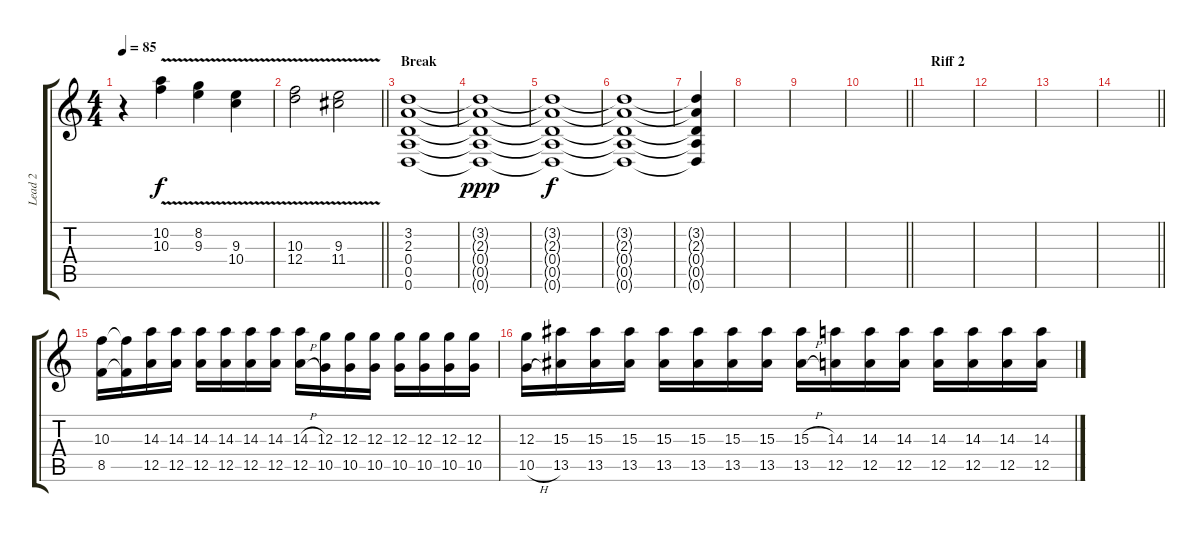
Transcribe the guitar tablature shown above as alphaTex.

\track ("Lead 2" "Lead 2") {instrument overdrivenguitar}
\staff {score tabs}
\tuning (E4 B3 G3 D3 A2 D2) {hide}
\ts (4 4)
\tempo 85
\clef g2
\ks c
r.4{dy f} (10.2{v} 10.3).4 (8.2{v} 9.3).4 (9.3{v} 10.4).4 |
\barLineRight lightlight
(10.3{v} 12.4).2 (9.3{v} 11.4).2 |
\section ("" "Break")
(3.2 2.3 0.4 0.5 0.6).1{volume 0} |
(3.2{t} 2.3{t} 0.4{t} 0.5{t} 0.6{t}).1{dy ppp} |
(3.2{t} 2.3{t} 0.4{t} 0.5{t} 0.6{t}).1{dy f} |
(3.2{t} 2.3{t} 0.4{t} 0.5{t} 0.6{t}).1 |
(3.2{t} 2.3{t} 0.4{t} 0.5{t} 0.6{t}).4 |
|
|
\barLineRight lightlight
|
\section ("" "Riff 2")
|
|
|
\barLineRight lightlight
|
(10.3 8.5).16 (10.3{t} 8.5{t}).16 (14.3 12.5).16 (14.3 12.5).16 (14.3 12.5).16 (14.3 12.5).16 (14.3 12.5).16 (14.3 12.5).16 (14.3{h} 12.5{h}).16 (12.3 10.5).16 (12.3 10.5).16 (12.3 10.5).16 (12.3 10.5).16 (12.3 10.5).16 (12.3 10.5).16 (12.3 10.5).16 |
(12.3 10.5{h}).16 (15.3 13.5).16 (15.3 13.5).16 (15.3 13.5).16 (15.3 13.5).16 (15.3 13.5).16 (15.3 13.5).16 (15.3 13.5).16 (15.3{h} 13.5{h}).16 (14.3 12.5).16 (14.3 12.5).16 (14.3 12.5).16 (14.3 12.5).16 (14.3 12.5).16 (14.3 12.5).16 (14.3 12.5).16
